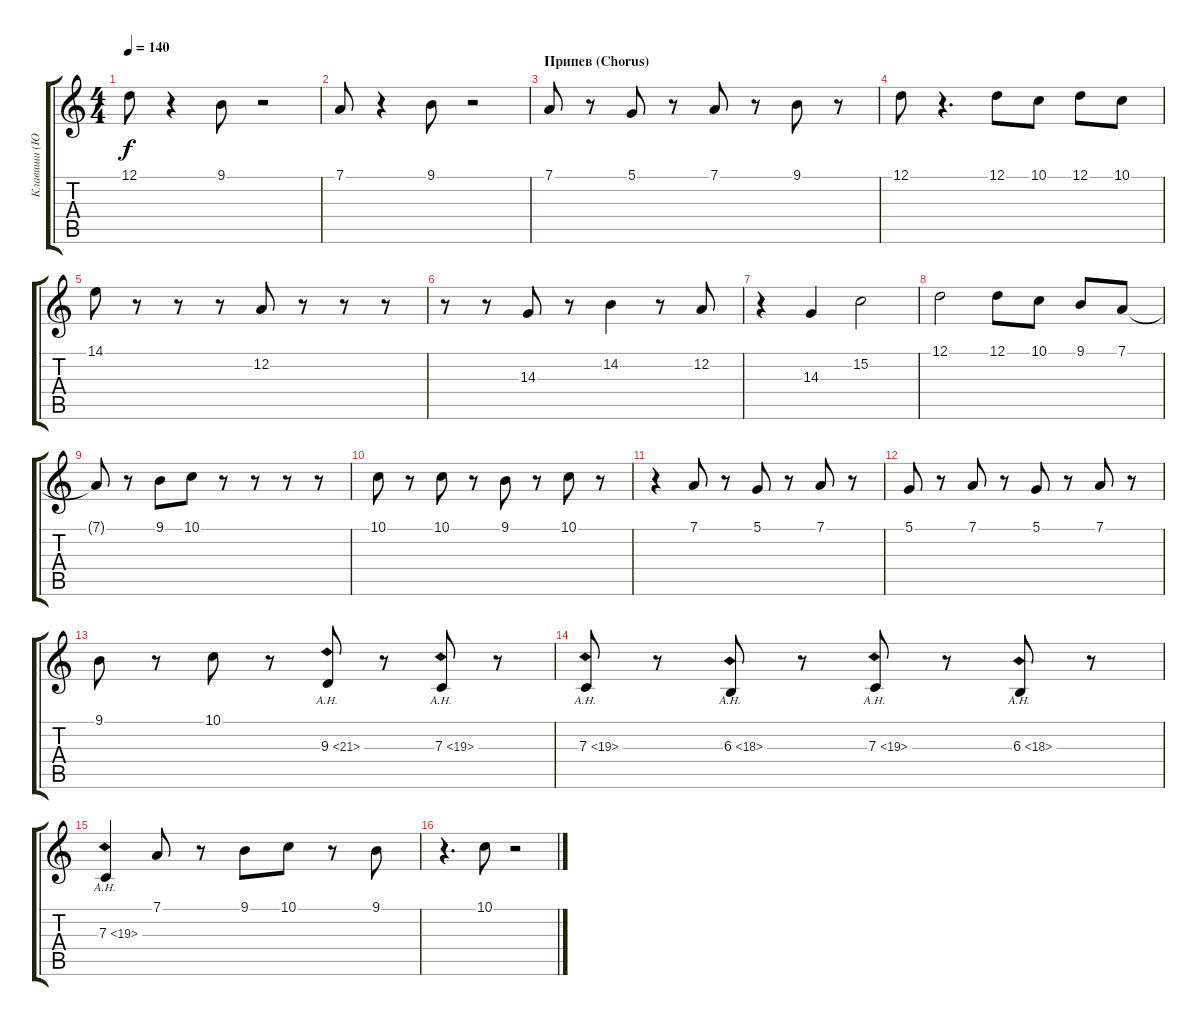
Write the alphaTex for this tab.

\track ("Клавиши (Юлия Red)" "Клавиши (Ю") {instrument musicbox}
\staff {score tabs}
\tuning (D4 A3 F3 C3 G2 D2) {hide}
\ts (4 4)
\tempo 140
\clef g2
\ks c
12.1.8{dy f} r.4 9.1.8 r.2 |
7.1.8 r.4 9.1.8 r.2 |
\section ("" "Припев (Chorus)")
7.1.8{instrument stringensemble1} r.8 5.1.8 r.8 7.1.8 r.8 9.1.8 r.8 |
12.1.8 r.4{d} 12.1.8 10.1.8 12.1.8 10.1.8 |
14.1.8 r.8 r.8 r.8 12.2.8 r.8 r.8 r.8 |
r.8 r.8 14.3.8 r.8 14.2.4 r.8 12.2.8 |
r.4 14.3.4 15.2.2 |
12.1.2 12.1.8 10.1.8 9.1.8 7.1.8 |
7.1{t}.8 r.8 9.1.8 10.1.8 r.8 r.8 r.8 r.8 |
10.1.8 r.8 10.1.8 r.8 9.1.8 r.8 10.1.8 r.8 |
r.4 7.1.8 r.8 5.1.8 r.8 7.1.8 r.8 |
5.1.8 r.8 7.1.8 r.8 5.1.8 r.8 7.1.8 r.8 |
9.1.8 r.8 10.1.8 r.8 9.3{ah 12}.8 r.8 7.3{ah 12}.8 r.8 |
7.3{ah 12}.8 r.8 6.3{ah 12}.8 r.8 7.3{ah 12}.8 r.8 6.3{ah 12}.8 r.8 |
7.3{ah 12}.4 7.1.8 r.8 9.1.8 10.1.8 r.8 9.1.8 |
r.4{d} 10.1.8 r.2
